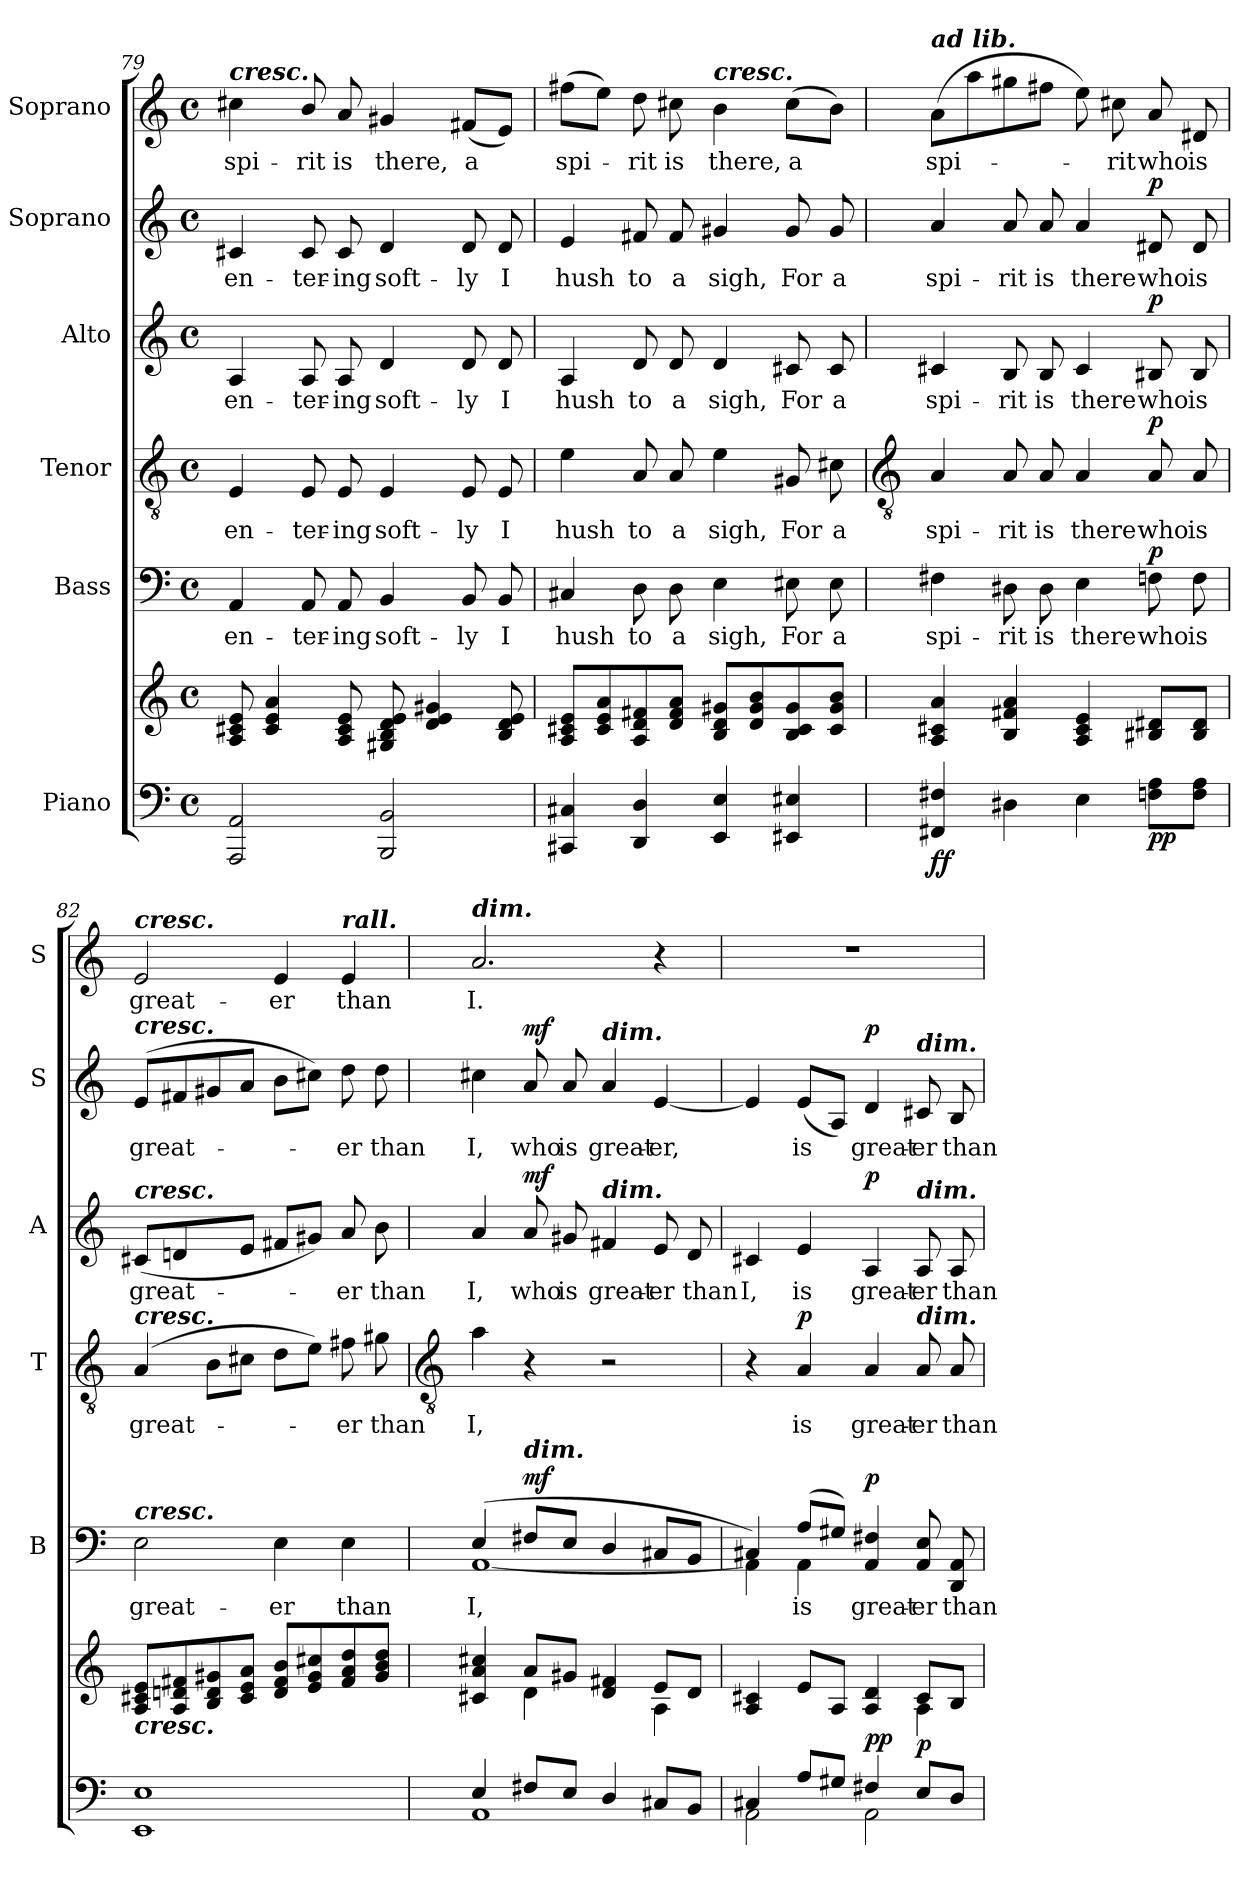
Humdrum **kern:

**kern	**kern	**dynam	**kern	**text	**dynam	**kern	**text	**dynam	**kern	**text	**dynam	**kern	**text	**dynam	**kern	**text
*part6	*part6	*part6	*part5	*part5	*part5	*part4	*part4	*part4	*part3	*part3	*part3	*part2	*part2	*part2	*part1	*part1
*staff7	*staff6	*staff6/7	*staff5	*staff5	*staff5	*staff4	*staff4	*staff4	*staff3	*staff3	*staff3	*staff2	*staff2	*staff2	*staff1	*staff1
*I"Piano	*	*	*I"Bass	*	*	*I"Tenor	*	*	*I"Alto	*	*	*I"Soprano	*	*	*I"Soprano	*
*	*	*	*I'B	*	*	*I'T	*	*	*I'A	*	*	*I'S	*	*	*I'S	*
*clefF4	*clefG2	*	*clefF4	*	*	*clefGv2	*	*	*clefG2	*	*	*clefG2	*	*	*clefG2	*
*k[]	*k[]	*	*k[]	*	*	*k[]	*	*	*k[]	*	*	*k[]	*	*	*k[]	*
*C:	*C:	*	*C:	*	*	*C:	*	*	*C:	*	*	*C:	*	*	*C:	*
*M4/4	*M4/4	*	*M4/4	*	*	*M4/4	*	*	*M4/4	*	*	*M4/4	*	*	*M4/4	*
*met(c)	*met(c)	*	*met(c)	*	*	*met(c)	*	*	*met(c)	*	*	*met(c)	*	*	*met(c)	*
=79	=79	=79	=79	=79	=79	=79	=79	=79	=79	=79	=79	=79	=79	=79	=79	=79
!	!	!	!	!	!	!	!	!	!	!	!	!	!	!	!LO:TX:a:Bi:t=cresc.	!
!	!	!	!	!LO:LY:b	!	!	!LO:LY:b	!	!	!LO:LY:b	!	!	!LO:LY:b	!	!	!LO:LY:b
2AAA 2AA	8A 8c#X 8e	.	4AA	en-	.	4E	en-	.	4A	en-	.	4c#X	en-	.	4cc#X	spi-
.	4c# 4e 4a	.	.	.	.	.	.	.	.	.	.	.	.	.	.	.
!	!	!	!	!LO:LY:b	!	!	!LO:LY:b	!	!	!LO:LY:b	!	!	!LO:LY:b	!	!	!LO:LY:b
.	.	.	8AA	-ter-	.	8E	-ter-	.	8A	-ter-	.	8c#	-ter-	.	8b/	-rit
!	!	!	!	!LO:LY:b	!	!	!LO:LY:b	!	!	!LO:LY:b	!	!	!LO:LY:b	!	!	!LO:LY:b
.	8A 8c# 8e	.	8AA	-ing	.	8E	-ing	.	8A	-ing	.	8c#	-ing	.	8a	is
!	!	!	!	!LO:LY:b	!	!	!LO:LY:b	!	!	!LO:LY:b	!	!	!LO:LY:b	!	!	!LO:LY:b
2BBB 2BB	8G#X 8B 8d 8e	.	4BB	soft-	.	4E	soft-	.	4d	soft-	.	4d	soft-	.	4g#X	there,
.	4d 4e 4g#X	.	.	.	.	.	.	.	.	.	.	.	.	.	.	.
!	!	!	!	!LO:LY:b	!	!	!LO:LY:b	!	!	!LO:LY:b	!	!	!LO:LY:b	!	!	!LO:LY:b
.	.	.	8BB	-ly	.	8E	-ly	.	8d	-ly	.	8d	-ly	.	(<8f#XL	a
!	!	!	!	!LO:LY:b	!	!	!LO:LY:b	!	!	!LO:LY:b	!	!	!LO:LY:b	!	!	!
.	8B 8d 8e	.	8BB	I	.	8E	I	.	8d	I	.	8d	I	.	8eJ)	.
=80	=80	=80	=80	=80	=80	=80	=80	=80	=80	=80	=80	=80	=80	=80	=80	=80
!	!	!	!	!LO:LY:b	!	!	!LO:LY:b	!	!	!LO:LY:b	!	!	!LO:LY:b	!	!	!LO:LY:b
4CC#X 4C#X	8A 8c#X 8eL	.	4C#X	hush	.	4e	hush	.	4A	hush	.	4e	hush	.	(>8ff#XL	spi-
.	8c# 8e 8a	.	.	.	.	.	.	.	.	.	.	.	.	.	8eeJ)	.
!	!	!	!	!LO:LY:b	!	!	!LO:LY:b	!	!	!LO:LY:b	!	!	!LO:LY:b	!	!	!LO:LY:b
4DD 4D	8A 8d 8f#X	.	8D	to	.	8A	to	.	8d	to	.	8f#X	to	.	8dd	rit
!	!	!	!	!LO:LY:b	!	!	!LO:LY:b	!	!	!LO:LY:b	!	!	!LO:LY:b	!	!	!LO:LY:b
.	8d 8f# 8aJ	.	8D	a	.	8A	a	.	8d	a	.	8f#	a	.	8cc#X	is
!	!	!	!	!	!	!	!	!	!	!	!	!	!	!	!LO:TX:a:Bi:t=cresc.	!
!	!	!	!	!LO:LY:b	!	!	!LO:LY:b	!	!	!LO:LY:b	!	!	!LO:LY:b	!	!	!LO:LY:b
4EE 4E	8B 8d 8g#XL	.	4E	sigh,	.	4e	sigh,	.	4d	sigh,	.	4g#X	sigh,	.	4b	there,
.	8d 8g# 8b	.	.	.	.	.	.	.	.	.	.	.	.	.	.	.
!	!	!	!	!LO:LY:b	!	!	!LO:LY:b	!	!	!LO:LY:b	!	!	!LO:LY:b	!	!	!LO:LY:b
4EE#X 4E#X	8B 8c# 8g#	.	8E#X	For	.	8G#X	For	.	8c#X	For	.	8g#	For	.	(>8cc#L	a
!	!	!	!	!LO:LY:b	!	!	!LO:LY:b	!	!	!LO:LY:b	!	!	!LO:LY:b	!	!	!
.	8c# 8g# 8bJ	.	8E#	a	.	8c#X	a	.	8c#	a	.	8g#	a	.	8bJ)	.
!!LO:LB:g=z
=81	=81	=81	=81	=81	=81	=81	=81	=81	=81	=81	=81	=81	=81	=81	=81	=81
*	*	*	*	*	*	*clefGv2	*	*	*	*	*	*	*	*	*	*
!	!	!	!	!	!	!	!	!	!	!	!	!	!	!	!LO:TX:a:Bi:t=ad lib.	!
!	!	!LO:DY:b=2	!	!LO:LY:b	!	!	!LO:LY:b	!	!	!LO:LY:b	!	!	!LO:LY:b	!	!	!LO:LY:b
!	!	!LO:DY:n=1:b	!	!	!	!	!	!	!	!	!	!	!	!	!	!
4FF#X 4F#X	4A 4c#X 4a	f f	4F#X	spi-	.	4A	spi-	.	4c#X	spi-	.	4a	spi-	.	(>8aL	spi-
.	.	.	.	.	.	.	.	.	.	.	.	.	.	.	8aa	.
!	!	!	!	!LO:LY:b	!	!	!LO:LY:b	!	!	!LO:LY:b	!	!	!LO:LY:b	!	!	!
4D#X	4B 4f#X 4a	.	8D#X	-rit	.	8A	-rit	.	8B	-rit	.	8a	-rit	.	8gg#X	.
!	!	!	!	!LO:LY:b	!	!	!LO:LY:b	!	!	!LO:LY:b	!	!	!LO:LY:b	!	!	!
.	.	.	8D#	is	.	8A	is	.	8B	is	.	8a	is	.	8ff#XJ	.
!	!	!	!	!LO:LY:b	!	!	!LO:LY:b	!	!	!LO:LY:b	!	!	!LO:LY:b	!	!	!
4E	4A 4c# 4e	.	4E	there	.	4A	there	.	4c#	there	.	4a	there	.	8ee)	.
!	!	!	!	!	!	!	!	!	!	!	!	!	!	!	!	!LO:LY:b
.	.	.	.	.	.	.	.	.	.	.	.	.	.	.	8cc#X	rit
!	!	!LO:DY:n=2:b=2	!	!LO:LY:b	!	!	!LO:LY:b	!	!	!LO:LY:b	!	!	!LO:LY:b	!	!	!LO:LY:b
!	!	!LO:DY:n=3:b	!	!	!LO:DY:b	!	!	!LO:DY:b	!	!	!LO:DY:b	!	!	!LO:DY:b	!	!
8Fn 8AL	8B#X 8d#XL	p p	8Fn	who	p	8A	who	p	8B#X	who	p	8d#X	who	p	8a	who
!	!	!	!	!LO:LY:b	!	!	!LO:LY:b	!	!	!LO:LY:b	!	!	!LO:LY:b	!	!	!LO:LY:b
8F 8AJ	8B# 8d#J	.	8F	is	.	8A	is	.	8B#	is	.	8d#	is	.	8d#X	is
=82	=82	=82	=82	=82	=82	=82	=82	=82	=82	=82	=82	=82	=82	=82	=82	=82
!	!	!	!	!	!	!	!	!	!	!	!	!	!	!	!LO:TX:a:Bi:t=cresc.	!
!	!	!	!	!	!	!	!	!	!	!	!	!LO:TX:a:Bi:t=cresc.	!	!	!	!
!	!	!	!	!	!	!	!	!	!LO:TX:a:Bi:t=cresc.	!	!	!	!	!	!	!
!	!	!	!	!	!	!LO:TX:a:Bi:t=cresc.	!	!	!	!	!	!	!	!	!	!
!	!	!	!LO:TX:a:Bi:t=cresc.	!	!	!	!	!	!	!	!	!	!	!	!	!
!	!LO:TX:b:Bi:t=cresc.	!	!	!	!	!	!	!	!	!	!	!	!	!	!	!
!	!	!	!	!LO:LY:b	!	!	!LO:LY:b	!	!	!LO:LY:b	!	!	!LO:LY:b	!	!	!LO:LY:b
1EE 1E	8A 8c#X 8eL	.	2E	great-	.	(>4A	great-	.	(<8c#XL	great-	.	(<8eL	great-	.	2e	great-
.	8A 8dn 8f#X	.	.	.	.	.	.	.	4dn	.	.	8f#X	.	.	.	.
.	8B 8d 8g#X	.	.	.	.	8BL	.	.	.	.	.	8g#X	.	.	.	.
.	8c# 8e 8aJ	.	.	.	.	8c#XJ	.	.	8eJ	.	.	8aJ	.	.	.	.
!	!	!	!	!LO:LY:b	!	!	!	!	!	!	!	!	!	!	!	!LO:LY:b
.	8d 8f# 8bL	.	4E	-er	.	8dL	.	.	8f#XL	.	.	8bL	.	.	4e	-er
.	8e 8g# 8cc#X	.	.	.	.	8eJ)	.	.	8g#XJ)	.	.	8cc#XJ)	.	.	.	.
!	!	!	!	!	!	!	!	!	!	!	!	!	!	!	!LO:TX:a:Bi:t=rall.	!
!	!	!	!	!LO:LY:b	!	!	!LO:LY:b	!	!	!LO:LY:b	!	!	!LO:LY:b	!	!	!LO:LY:b
.	8f# 8a 8dd	.	4E	than	.	8f#X	er	.	8a	er	.	8dd	er	.	4e	than
!	!	!	!	!	!	!	!LO:LY:b	!	!	!LO:LY:b	!	!	!LO:LY:b	!	!	!
.	8g# 8b 8ddJ	.	.	.	.	8g#X	than	.	8b	than	.	8dd	than	.	.	.
!!LO:LB:g=z
=83	=83	=83	=83	=83	=83	=83	=83	=83	=83	=83	=83	=83	=83	=83	=83	=83
*	*	*	*	*	*	*clefGv2	*	*	*	*	*	*	*	*	*	*
*^	*^	*	*	*	*	*	*	*	*	*	*	*	*	*	*	*
!	!	!	!	!	!	!	!	!	!	!	!	!	!	!	!	!	!LO:TX:a:Bi:t=dim.	!
!	!	!	!	!	!LO:TX:a:Bi:t=dim.	!	!	!	!	!	!	!	!	!	!	!	!	!
!	!	!	!	!	!	!LO:LY:b	!	!	!LO:LY:b	!	!	!LO:LY:b	!	!	!LO:LY:b	!	!	!LO:LY:b
*	*	*	*	*	*^	*	*	*	*	*	*	*	*	*	*	*	*	*
4E/	1AA\	4c#X/ 4a/ 4cc#X/	4ryy	.	(>4E/	[1AA\	I,	.	4a	I,	.	4a	I,	.	4cc#X	I,	.	2.a	I.
!	!	!	!	!	!LO:TX:a:Bi:t=dim.	!	!	!	!	!	!	!	!	!	!	!	!	!	!
!	!	!	!	!	!	!	!	!LO:DY:b	!	!	!	!	!LO:LY:b	!LO:DY:b	!	!LO:LY:b	!LO:DY:b	!	!
8F#X/L	.	8a/L	4d\	.	8F#X/L	.	.	mf	4r	.	.	8a	who	mf	8a	who	mf	.	.
!	!	!	!	!	!	!	!	!	!	!	!	!	!LO:LY:b	!	!	!LO:LY:b	!	!	!
8E/J	.	8g#X/J	.	.	8E/J	.	.	.	.	.	.	8g#X	is	.	8a	is	.	.	.
!	!	!	!	!	!	!	!	!	!	!	!	!	!	!	!LO:TX:a:Bi:t=dim.	!	!	!	!
!	!	!	!	!	!	!	!	!	!	!	!	!LO:TX:a:Bi:t=dim.	!	!	!	!	!	!	!
!	!	!	!	!	!	!	!	!	!	!	!	!	!LO:LY:b	!	!	!LO:LY:b	!	!	!
4D/	.	4d/ 4f#X/	4ryy	.	4D/	.	.	.	2r	.	.	4f#X	great-	.	4a	great-	.	.	.
!	!	!	!	!	!	!	!	!	!	!	!	!	!LO:LY:b	!	!	!LO:LY:b	!	!	!
8C#X/L	.	8e/L	4A\	.	8C#X/L	.	.	.	.	.	.	8e	-er	.	[4e	-er,	.	4r	.
!	!	!	!	!	!	!	!	!	!	!	!	!	!LO:LY:b	!	!	!	!	!	!
8BB/J	.	8d/J	.	.	8BB/J	.	.	.	.	.	.	8d	than	.	.	.	.	.	.
=84	=84	=84	=84	=84	=84	=84	=84	=84	=84	=84	=84	=84	=84	=84	=84	=84	=84	=84	=84
!	!	!	!	!	!	!	!	!	!	!	!	!	!LO:LY:b	!	!	!	!	!	!
4C#X/	2AA\	4A/ 4c#X/	2.ryy	.	4C#X/)	4AA\]	.	.	4r	.	.	4c#X	I,	.	4e]	.	.	1r	.
!	!	!	!	!	!	!	!LO:LY:b	!	!	!LO:LY:b	!LO:DY:b	!	!LO:LY:b	!	!	!LO:LY:b	!	!	!
8A/L	.	8e/L	.	.	(>8A/L	4AA\	is	.	4A	is	p	4e	is	.	(<8eL	is	.	.	.
8G#X/J	.	8A/J	.	.	8G#X/J)	.	.	.	.	.	.	.	.	.	8AJ)	.	.	.	.
!	!	!	!	!LO:DY:a=2	!	!	!LO:LY:b	!	!	!LO:LY:b	!	!	!LO:LY:b	!	!	!LO:LY:b	!	!	!
!	!	!	!	!LO:DY:n=1:b=2	!	!	!	!LO:DY:b	!	!	!	!	!	!LO:DY:b	!	!	!LO:DY:b	!	!
4F#X/	2AA\	4A/ 4d/	.	p p	4AA/ 4F#X/	2ryy	great-	p	4A	great-	.	4A	great-	p	4d	great-	p	.	.
!	!	!	!	!	!	!	!	!	!	!	!	!	!	!	!LO:TX:a:Bi:t=dim.	!	!	!	!
!	!	!	!	!	!	!	!	!	!	!	!	!LO:TX:a:Bi:t=dim.	!	!	!	!	!	!	!
!	!	!	!	!	!	!	!	!	!LO:TX:a:Bi:t=dim.	!	!	!	!	!	!	!	!	!	!
!	!	!	!	!LO:DY:n=2:b	!	!	!LO:LY:b	!	!	!LO:LY:b	!	!	!LO:LY:b	!	!	!LO:LY:b	!	!	!
8E/L	.	8c#/L	4A\	p	8AA/ 8E/	.	-er	.	8A	-er	.	8A	-er	.	8c#X	-er	.	.	.
!	!	!	!	!	!	!	!LO:LY:b	!	!	!LO:LY:b	!	!	!LO:LY:b	!	!	!LO:LY:b	!	!	!
8D/J	.	8B/J	.	.	8DD/ 8AA/	.	than	.	8A	than	.	8A	than	.	8B	than	.	.	.
*v	*v	*	*	*	*v	*v	*	*	*	*	*	*	*	*	*	*	*	*	*
*	*v	*v	*	*	*	*	*	*	*	*	*	*	*	*	*	*	*
=	=	=	=	=	=	=	=	=	=	=	=	=	=	=	=	=
*-	*-	*-	*-	*-	*-	*-	*-	*-	*-	*-	*-	*-	*-	*-	*-	*-
